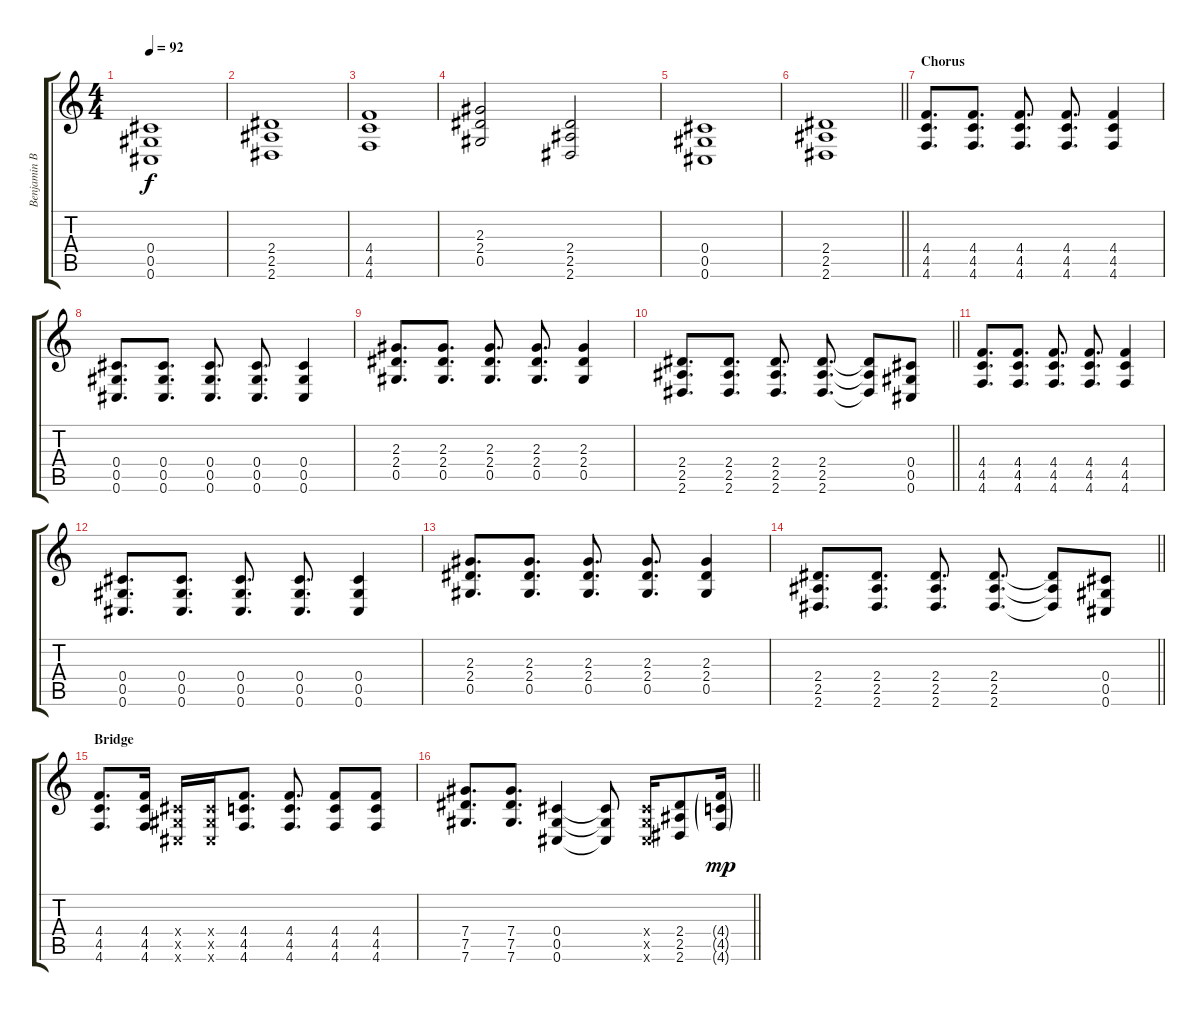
\track ("Benjamin Burnley" "Benjamin B") {instrument distortionguitar}
\staff {score tabs}
\tuning (Eb4 Bb3 Gb3 Db3 Ab2 Db2) {hide}
\ts (4 4)
\tempo 92
\clef g2
\ks c
(0.4 0.5 0.6).1{dy f} |
(2.4 2.5 2.6).1 |
(4.4 4.5 4.6).1 |
(2.3 2.4 0.5).2 (2.4 2.5 2.6).2 |
(0.4 0.5 0.6).1 |
\barLineRight lightlight
(2.4 2.5 2.6).1 |
\section ("" "Chorus")
(4.4 4.5 4.6).8{d} (4.4 4.5 4.6).8{d} (4.4 4.5 4.6).8{d} (4.4 4.5 4.6).8{d} (4.4 4.5 4.6).4 |
(0.4 0.5 0.6).8{d} (0.4 0.5 0.6).8{d} (0.4 0.5 0.6).8{d} (0.4 0.5 0.6).8{d} (0.4 0.5 0.6).4 |
(2.3 2.4 0.5).8{d} (2.3 2.4 0.5).8{d} (2.3 2.4 0.5).8{d} (2.3 2.4 0.5).8{d} (2.3 2.4 0.5).4 |
\barLineRight lightlight
(2.4 2.5 2.6).8{d} (2.4 2.5 2.6).8{d} (2.4 2.5 2.6).8{d} (2.4 2.5 2.6).8{d} (2.4{t} 2.5{t} 2.6{t}).8 (0.4 0.5 0.6).8 |
(4.4 4.5 4.6).8{d} (4.4 4.5 4.6).8{d} (4.4 4.5 4.6).8{d} (4.4 4.5 4.6).8{d} (4.4 4.5 4.6).4 |
(0.4 0.5 0.6).8{d} (0.4 0.5 0.6).8{d} (0.4 0.5 0.6).8{d} (0.4 0.5 0.6).8{d} (0.4 0.5 0.6).4 |
(2.3 2.4 0.5).8{d} (2.3 2.4 0.5).8{d} (2.3 2.4 0.5).8{d} (2.3 2.4 0.5).8{d} (2.3 2.4 0.5).4 |
\barLineRight lightlight
(2.4 2.5 2.6).8{d} (2.4 2.5 2.6).8{d} (2.4 2.5 2.6).8{d} (2.4 2.5 2.6).8{d} (2.4{t} 2.5{t} 2.6{t}).8 (0.4 0.5 0.6).8 |
\section ("" "Bridge")
(4.4 4.5 4.6).8{d} (4.4 4.5 4.6).16 (0.4{x} 0.5{x} 0.6{x}).16 (0.4{x} 0.5{x} 0.6{x}).16 (4.4 4.5 4.6).8{d} (4.4 4.5 4.6).8{d} (4.4 4.5 4.6).8 (4.4 4.5 4.6).8 |
\barLineRight lightlight
(7.4 7.5 7.6).8{d} (7.4 7.5 7.6).8{d} (0.4 0.5 0.6).4 (0.4{t} 0.5{t} 0.6{t}).8 (0.4{x} 0.5{x} 0.6{x}).16 (2.4 2.5 2.6).8 (4.4{g} 4.5{g} 4.6{g}).16{dy mp}
